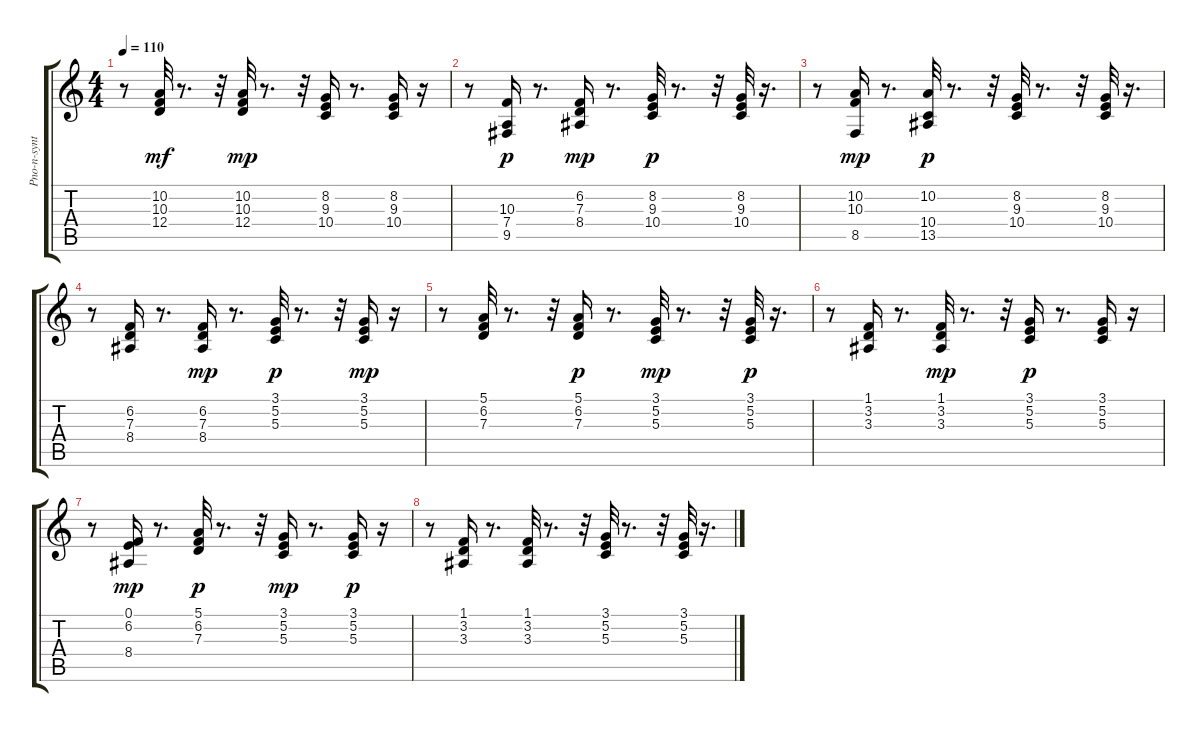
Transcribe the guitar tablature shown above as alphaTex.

\track ("Pno-n-synt" "Pno-n-synt") {instrument electricgrandpiano}
\staff {score tabs}
\tuning (E4 B3 G3 D3 A2 E2) {hide}
\ts (4 4)
\tempo 110
\clef g2
\ks c
r.8{dy mp} (10.2 10.3 12.4).32{dy mf} r.8{d} r.32 (10.2 10.3 12.4).32{dy mp} r.8{d} r.32 (8.2 9.3 10.4).16 r.8{d} (8.2 9.3 10.4).16 r.16 |
r.8 (10.3 7.4 9.5).16{dy p} r.8{d} (6.2 7.3 8.4).16{dy mp} r.8{d} (8.2 9.3 10.4).32{dy p} r.8{d} r.32 (8.2 9.3 10.4).32 r.16{d} |
r.8 (10.2 10.3 8.5).16{dy mp} r.8{d} (10.2 10.4 13.5).32{dy p} r.8{d} r.32 (8.2 9.3 10.4).32 r.8{d} r.32 (8.2 9.3 10.4).32 r.16{d} |
r.8 (6.2 7.3 8.4).16 r.8{d} (6.2 7.3 8.4).16{dy mp} r.8{d} (3.1 5.2 5.3).32{dy p} r.8{d} r.32 (3.1 5.2 5.3).16{dy mp} r.16 |
r.8 (5.1 6.2 7.3).32 r.8{d} r.32 (5.1 6.2 7.3).16{dy p} r.8{d} (3.1 5.2 5.3).32{dy mp} r.8{d} r.32 (3.1 5.2 5.3).32{dy p} r.16{d} |
r.8 (1.1 3.2 3.3).16 r.8{d} (1.1 3.2 3.3).32{dy mp} r.8{d} r.32 (3.1 5.2 5.3).16{dy p} r.8{d} (3.1 5.2 5.3).16 r.16 |
r.8 (0.1 6.2 8.4).16{dy mp} r.8{d} (5.1 6.2 7.3).32{dy p} r.8{d} r.32 (3.1 5.2 5.3).16{dy mp} r.8{d} (3.1 5.2 5.3).16{dy p} r.16 |
r.8 (1.1 3.2 3.3).16 r.8{d} (1.1 3.2 3.3).32 r.8{d} r.32 (3.1 5.2 5.3).32 r.8{d} r.32 (3.1 5.2 5.3).32 r.16{d}
